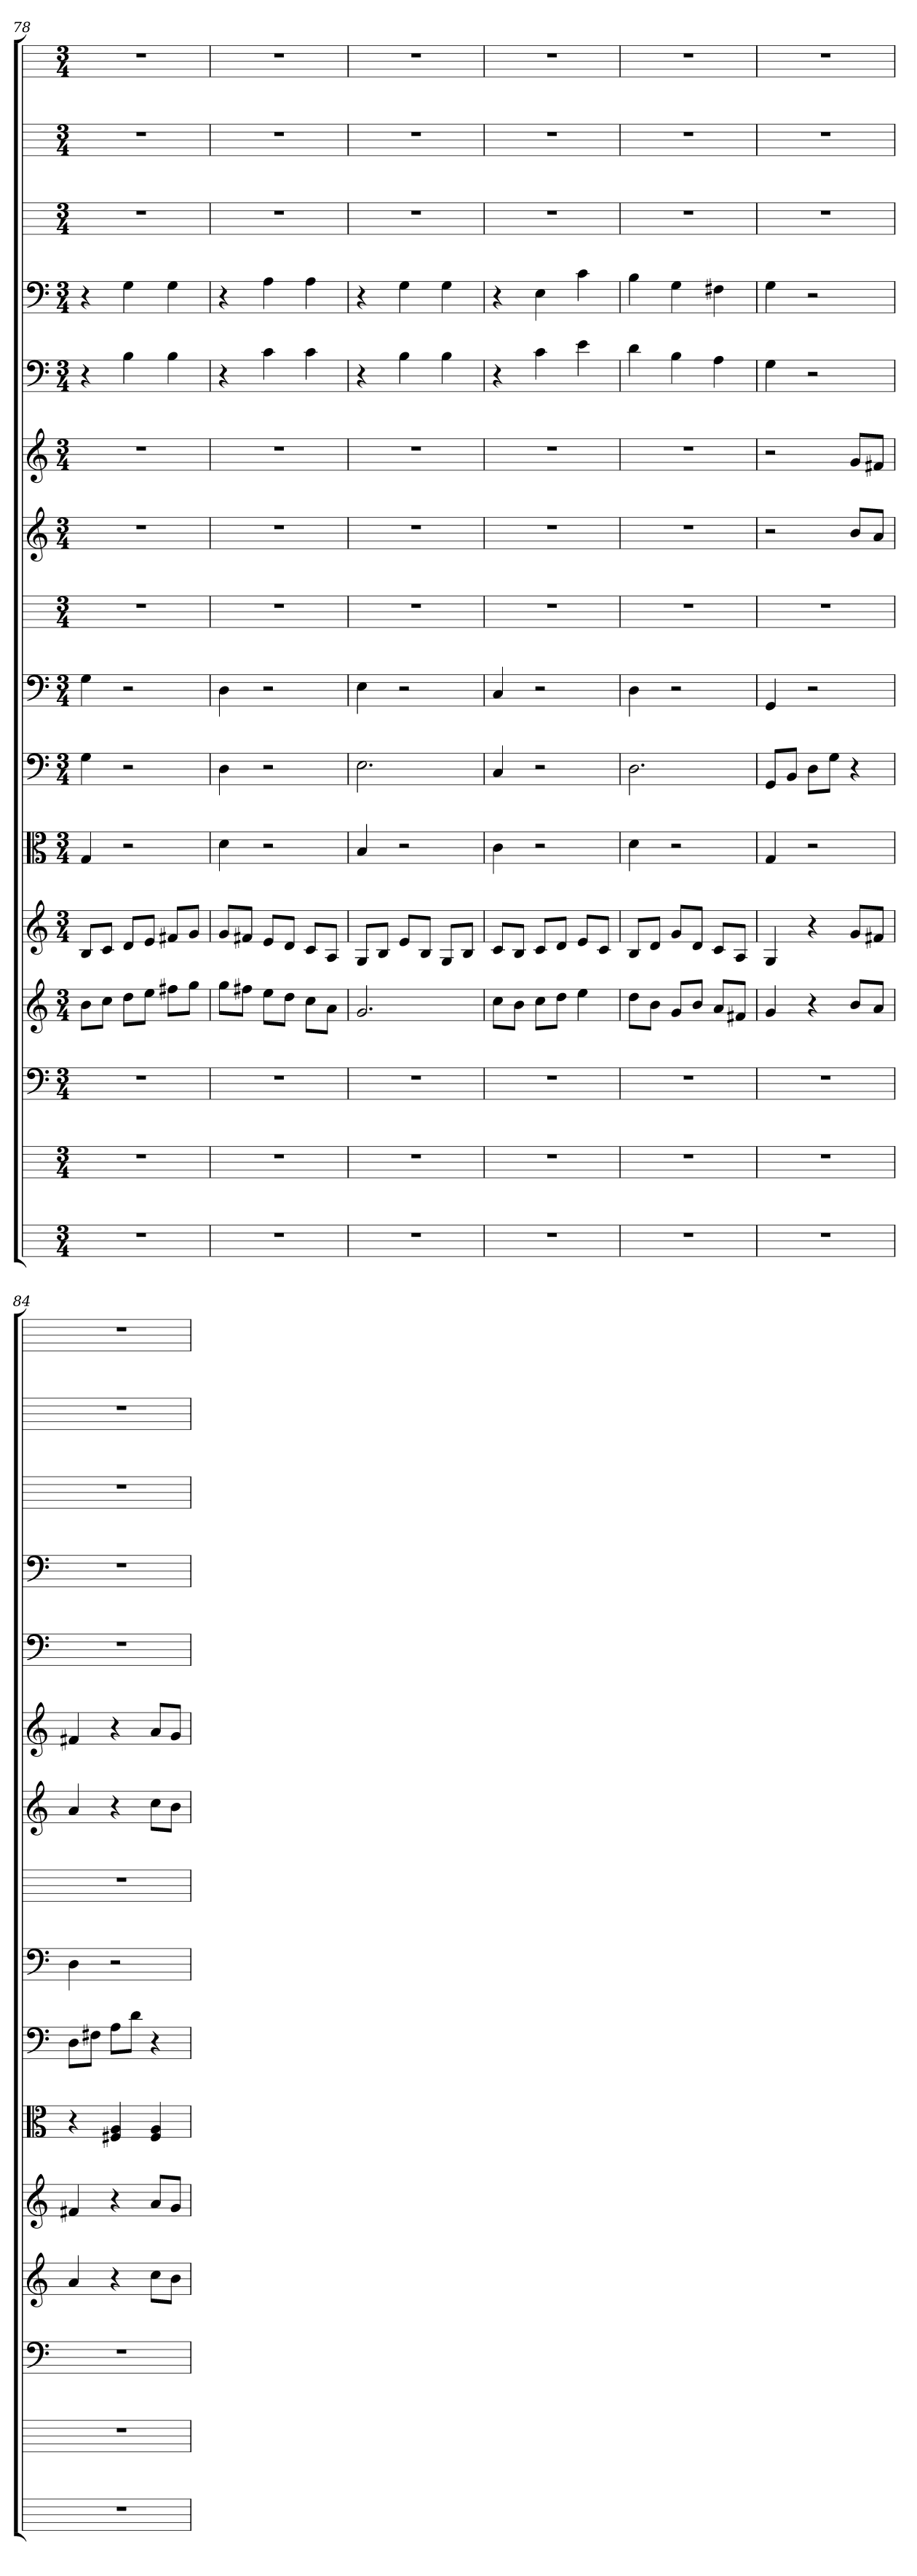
**kern	**kern	**kern	**kern	**kern	**kern	**kern	**kern	**kern	**kern	**kern	**kern	**kern	**kern	**kern	**kern
*part16	*part15	*part14	*part13	*part12	*part11	*part10	*part9	*part8	*part7	*part6	*part5	*part4	*part3	*part2	*part1
*staff16	*staff15	*staff14	*staff13	*staff12	*staff11	*staff10	*staff9	*staff8	*staff7	*staff6	*staff5	*staff4	*staff3	*staff2	*staff1
*	*	*clefF4	*	*	*clefC3	*clefF4	*clefF4	*	*	*	*clefF4	*clefF4	*	*	*
*k[]	*k[]	*k[]	*k[]	*k[]	*k[]	*k[]	*k[]	*k[]	*k[]	*k[]	*k[]	*k[]	*k[]	*k[]	*k[]
*C:	*C:	*C:	*C:	*C:	*C:	*C:	*C:	*C:	*C:	*C:	*C:	*C:	*C:	*C:	*C:
*M3/4	*M3/4	*M3/4	*M3/4	*M3/4	*M3/4	*M3/4	*M3/4	*M3/4	*M3/4	*M3/4	*M3/4	*M3/4	*M3/4	*M3/4	*M3/4
=78	=78	=78	=78	=78	=78	=78	=78	=78	=78	=78	=78	=78	=78	=78	=78
2.r	2.r	2.r	8bL	8BL	4G	4G	4G	2.r	2.r	2.r	4r	4r	2.r	2.r	2.r
.	.	.	8ccJ	8cJ	.	.	.	.	.	.	.	.	.	.	.
.	.	.	8ddL	8dL	2r	2r	2r	.	.	.	4B	4G	.	.	.
.	.	.	8eeJ	8eJ	.	.	.	.	.	.	.	.	.	.	.
.	.	.	8ff#XL	8f#XL	.	.	.	.	.	.	4B	4G	.	.	.
.	.	.	8ggJ	8gJ	.	.	.	.	.	.	.	.	.	.	.
=79	=79	=79	=79	=79	=79	=79	=79	=79	=79	=79	=79	=79	=79	=79	=79
2.r	2.r	2.r	8ggL	8gL	4d	4D	4D	2.r	2.r	2.r	4r	4r	2.r	2.r	2.r
.	.	.	8ff#XJ	8f#XJ	.	.	.	.	.	.	.	.	.	.	.
.	.	.	8eeL	8eL	2r	2r	2r	.	.	.	4c	4A	.	.	.
.	.	.	8ddJ	8dJ	.	.	.	.	.	.	.	.	.	.	.
.	.	.	8ccL	8cL	.	.	.	.	.	.	4c	4A	.	.	.
.	.	.	8aJ	8AJ	.	.	.	.	.	.	.	.	.	.	.
=80	=80	=80	=80	=80	=80	=80	=80	=80	=80	=80	=80	=80	=80	=80	=80
2.r	2.r	2.r	2.g	8GL	4B	2.E	4E	2.r	2.r	2.r	4r	4r	2.r	2.r	2.r
.	.	.	.	8BJ	.	.	.	.	.	.	.	.	.	.	.
.	.	.	.	8eL	2r	.	2r	.	.	.	4B	4G	.	.	.
.	.	.	.	8BJ	.	.	.	.	.	.	.	.	.	.	.
.	.	.	.	8GL	.	.	.	.	.	.	4B	4G	.	.	.
.	.	.	.	8BJ	.	.	.	.	.	.	.	.	.	.	.
=81	=81	=81	=81	=81	=81	=81	=81	=81	=81	=81	=81	=81	=81	=81	=81
2.r	2.r	2.r	8ccL	8cL	4c	4C	4C	2.r	2.r	2.r	4r	4r	2.r	2.r	2.r
.	.	.	8bJ	8BJ	.	.	.	.	.	.	.	.	.	.	.
.	.	.	8ccL	8cL	2r	2r	2r	.	.	.	4c	4E	.	.	.
.	.	.	8ddJ	8dJ	.	.	.	.	.	.	.	.	.	.	.
.	.	.	4ee	8eL	.	.	.	.	.	.	4e	4c	.	.	.
.	.	.	.	8cJ	.	.	.	.	.	.	.	.	.	.	.
=82	=82	=82	=82	=82	=82	=82	=82	=82	=82	=82	=82	=82	=82	=82	=82
2.r	2.r	2.r	8ddL	8BL	4d	2.D	4D	2.r	2.r	2.r	4d	4B	2.r	2.r	2.r
.	.	.	8bJ	8dJ	.	.	.	.	.	.	.	.	.	.	.
.	.	.	8gL	8gL	2r	.	2r	.	.	.	4B	4G	.	.	.
.	.	.	8bJ	8dJ	.	.	.	.	.	.	.	.	.	.	.
.	.	.	8aL	8cL	.	.	.	.	.	.	4A	4F#X	.	.	.
.	.	.	8f#XJ	8AJ	.	.	.	.	.	.	.	.	.	.	.
=83	=83	=83	=83	=83	=83	=83	=83	=83	=83	=83	=83	=83	=83	=83	=83
2.r	2.r	2.r	4g	4G	4G	8GG/L	4GG	2.r	2r	2r	4G	4G	2.r	2.r	2.r
.	.	.	.	.	.	8BB/J	.	.	.	.	.	.	.	.	.
.	.	.	4r	4r	2r	8D\L	2r	.	.	.	2r	2r	.	.	.
.	.	.	.	.	.	8G\J	.	.	.	.	.	.	.	.	.
.	.	.	8bL	8gL	.	4r	.	.	8bL	8gL	.	.	.	.	.
.	.	.	8aJ	8f#XJ	.	.	.	.	8aJ	8f#XJ	.	.	.	.	.
=84	=84	=84	=84	=84	=84	=84	=84	=84	=84	=84	=84	=84	=84	=84	=84
2.r	2.r	2.r	4a	4f#X	4r	8D\L	4D	2.r	4a	4f#X	2.r	2.r	2.r	2.r	2.r
.	.	.	.	.	.	8F#X\J	.	.	.	.	.	.	.	.	.
.	.	.	4r	4r	4F#X 4A	8A\L	2r	.	4r	4r	.	.	.	.	.
.	.	.	.	.	.	8d\J	.	.	.	.	.	.	.	.	.
.	.	.	8ccL	8aL	4F# 4A	4r	.	.	8ccL	8aL	.	.	.	.	.
.	.	.	8bJ	8gJ	.	.	.	.	8bJ	8gJ	.	.	.	.	.
=	=	=	=	=	=	=	=	=	=	=	=	=	=	=	=
*-	*-	*-	*-	*-	*-	*-	*-	*-	*-	*-	*-	*-	*-	*-	*-
